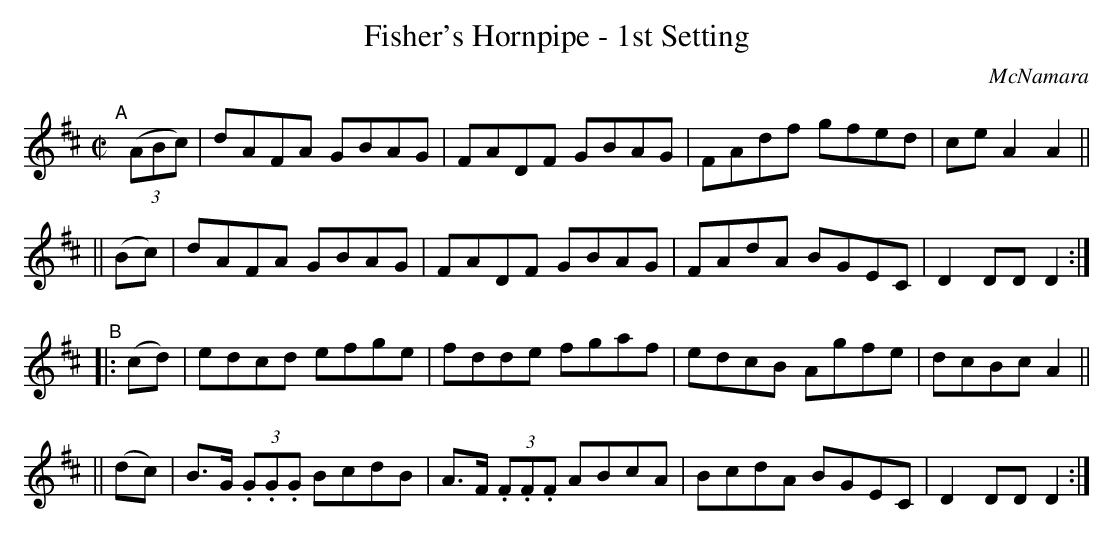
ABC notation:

X:1
T: Fisher's Hornpipe - 1st Setting
O: McNamara
M: C|
L: 1/8
K: D
"^A"[|]\
(3(ABc) | dAFA GBAG | FADF GBAG | FAdf gfed | ceA2 A2 ||
|| (Bc) | dAFA GBAG | FADF GBAG | FAdA BGEC | D2DD D2 :|
"^B"\
|: (cd) | edcd efge | fdde fgaf | edcB Agfe | dcBc A2 ||
|| (dc) | B>G (3.G.G.G BcdB | A>F (3.F.F.F ABcA | BcdA BGEC | D2DD D2 :|
